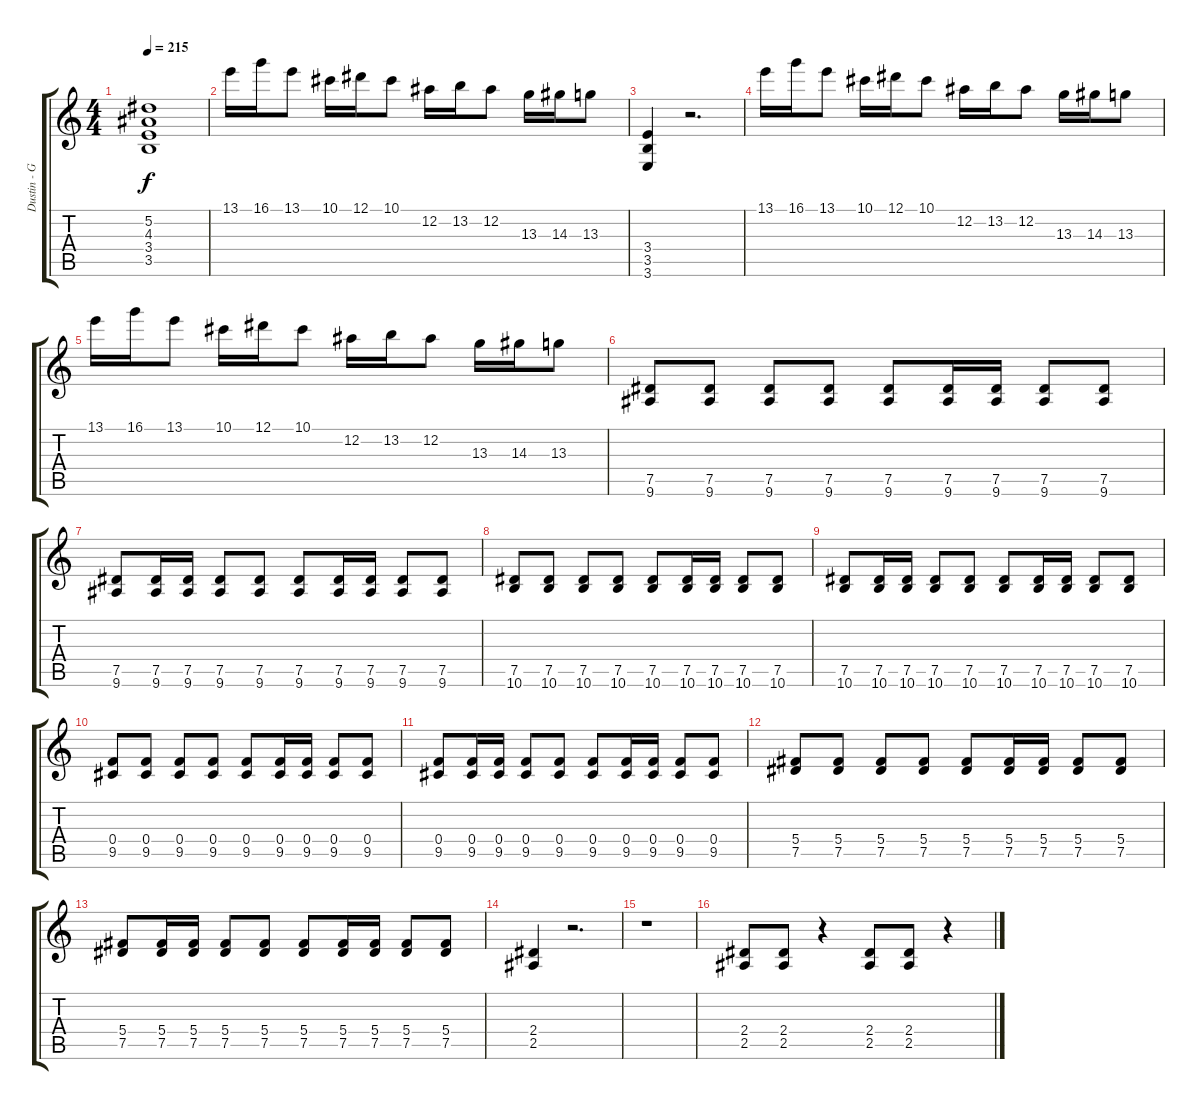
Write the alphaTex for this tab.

\track ("Dustin - Guitar" "Dustin - G") {instrument distortionguitar}
\staff {score tabs}
\tuning (Eb4 Bb3 Gb3 Db3 Ab2 Db2) {hide}
\ts (4 4)
\tempo 215
\clef g2
\ks c
(5.2{t} 4.3{t} 3.4{t} 3.5{t}).1{dy f} |
13.1.16 16.1.16 13.1.8 10.1.16 12.1.16 10.1.8 12.2.16 13.2.16 12.2.8 13.3.16 14.3.16 13.3.8 |
(3.4 3.5 3.6).4 r.2{d} |
13.1.16 16.1.16 13.1.8 10.1.16 12.1.16 10.1.8 12.2.16 13.2.16 12.2.8 13.3.16 14.3.16 13.3.8 |
13.1.16 16.1.16 13.1.8 10.1.16 12.1.16 10.1.8 12.2.16 13.2.16 12.2.8 13.3.16 14.3.16 13.3.8 |
(7.5 9.6).8{instrument electricguitarmuted} (7.5 9.6).8 (7.5 9.6).8 (7.5 9.6).8 (7.5 9.6).8 (7.5 9.6).16 (7.5 9.6).16 (7.5 9.6).8 (7.5 9.6).8 |
(7.5 9.6).8 (7.5 9.6).16 (7.5 9.6).16 (7.5 9.6).8 (7.5 9.6).8 (7.5 9.6).8 (7.5 9.6).16 (7.5 9.6).16 (7.5 9.6).8 (7.5 9.6).8 |
(7.5 10.6).8 (7.5 10.6).8 (7.5 10.6).8 (7.5 10.6).8 (7.5 10.6).8 (7.5 10.6).16 (7.5 10.6).16 (7.5 10.6).8 (7.5 10.6).8 |
(7.5 10.6).8 (7.5 10.6).16 (7.5 10.6).16 (7.5 10.6).8 (7.5 10.6).8 (7.5 10.6).8 (7.5 10.6).16 (7.5 10.6).16 (7.5 10.6).8 (7.5 10.6).8 |
(0.4 9.5).8 (0.4 9.5).8 (0.4 9.5).8 (0.4 9.5).8 (0.4 9.5).8 (0.4 9.5).16 (0.4 9.5).16 (0.4 9.5).8 (0.4 9.5).8 |
(0.4 9.5).8 (0.4 9.5).16 (0.4 9.5).16 (0.4 9.5).8 (0.4 9.5).8 (0.4 9.5).8 (0.4 9.5).16 (0.4 9.5).16 (0.4 9.5).8 (0.4 9.5).8 |
(5.4 7.5).8 (5.4 7.5).8 (5.4 7.5).8 (5.4 7.5).8 (5.4 7.5).8 (5.4 7.5).16 (5.4 7.5).16 (5.4 7.5).8 (5.4 7.5).8 |
(5.4 7.5).8 (5.4 7.5).16 (5.4 7.5).16 (5.4 7.5).8 (5.4 7.5).8 (5.4 7.5).8 (5.4 7.5).16 (5.4 7.5).16 (5.4 7.5).8 (5.4 7.5).8 |
(2.4 2.5).4 r.2{d} |
r.1 |
(2.4 2.5).8 (2.4 2.5).8 r.4 (2.4 2.5).8 (2.4 2.5).8 r.4
